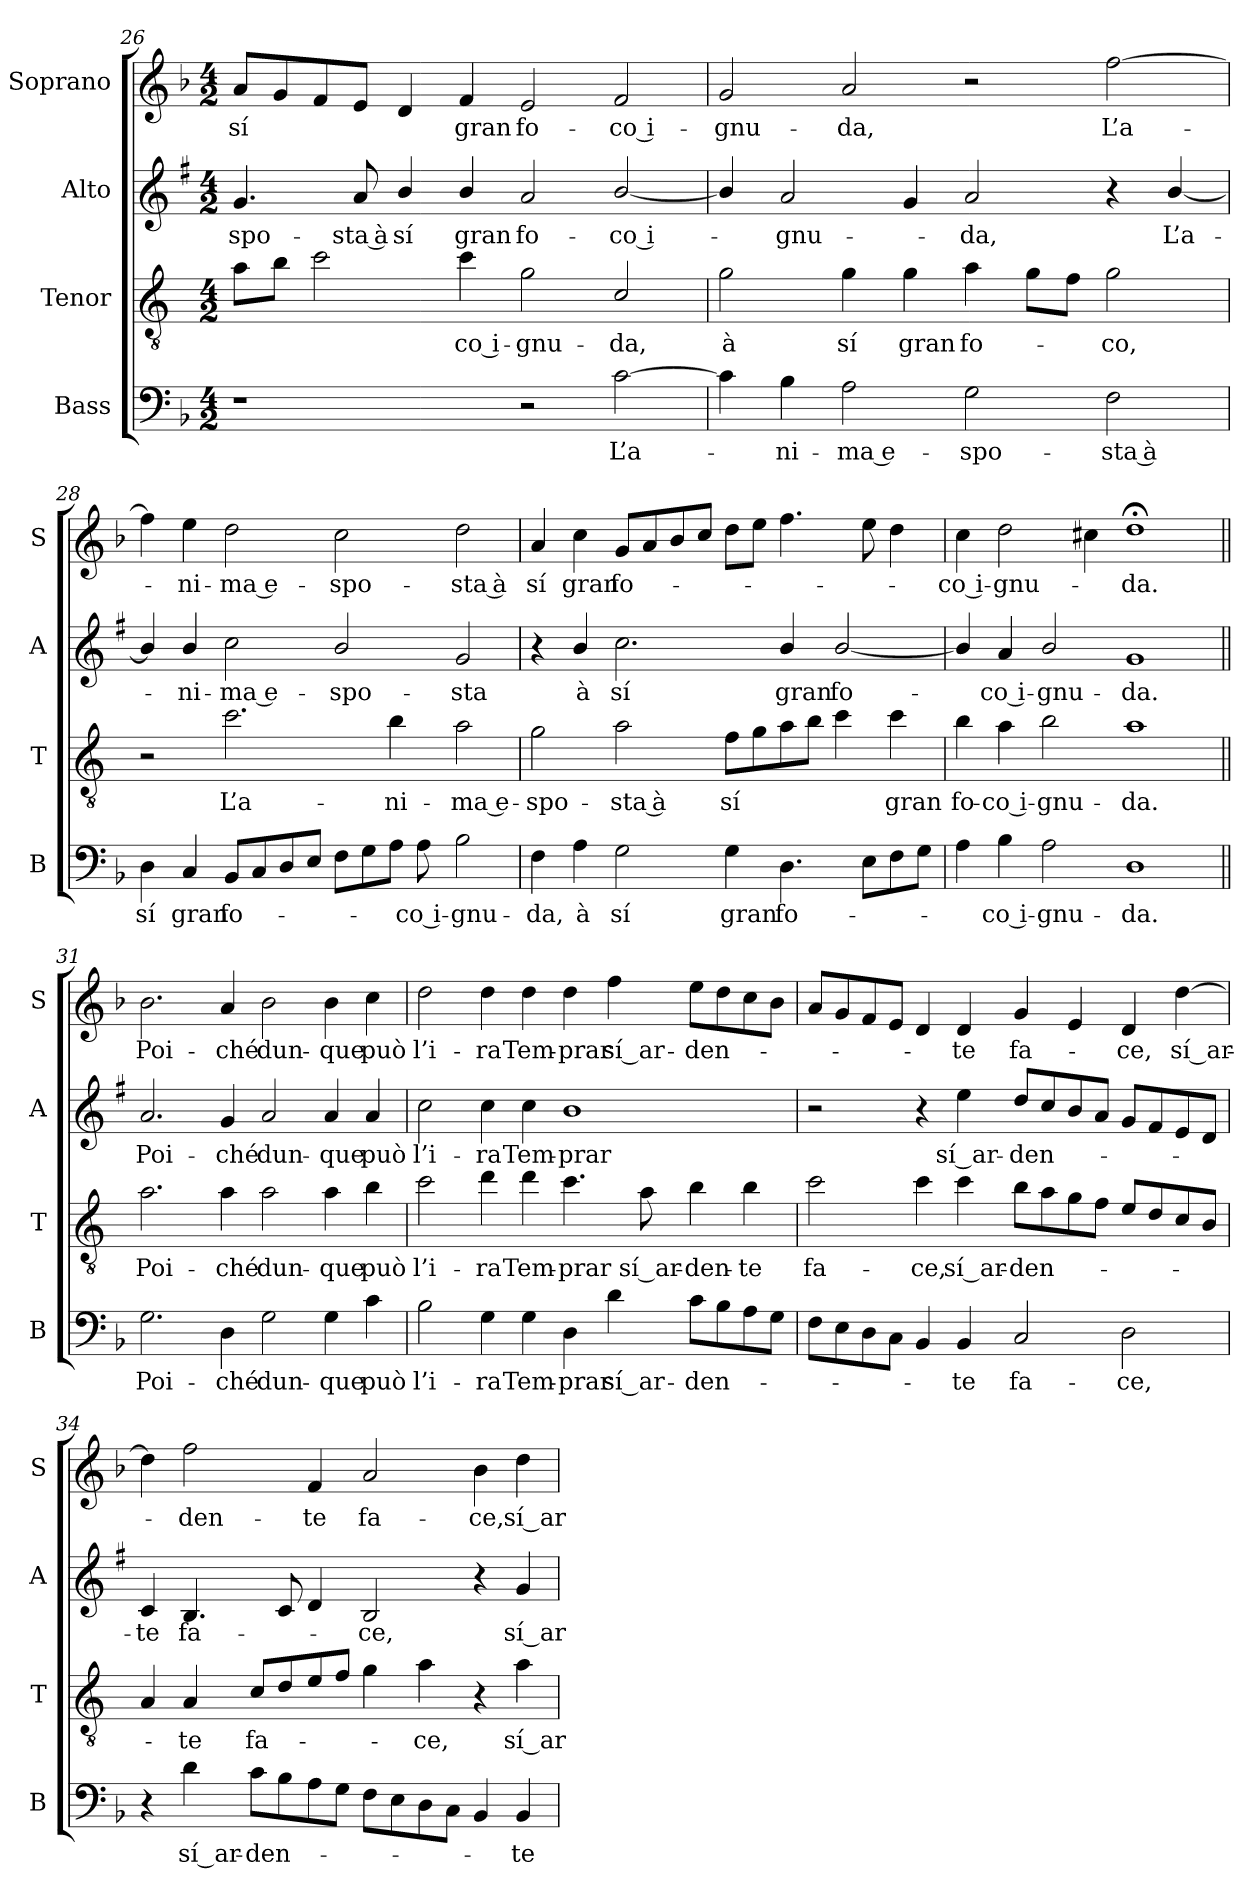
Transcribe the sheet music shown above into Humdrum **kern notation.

**kern	**text	**kern	**text	**kern	**text	**kern	**text
*part4	*part4	*part3	*part3	*part2	*part2	*part1	*part1
*staff4	*staff4	*staff3	*staff3	*staff2	*staff2	*staff1	*staff1
*I"Bass	*	*I"Tenor	*	*I"Alto	*	*I"Soprano	*
*I'B	*	*I'T	*	*I'A	*	*I'S	*
!!LO:LB:g=z
*clefF4	*	*clefGv2	*	*clefG2	*	*clefG2	*
*	*	*ITrd4c7	*	*ITrd1c2	*	*	*
*k[b-]	*	*k[b-]	*	*k[b-]	*	*k[b-]	*
*F:	*	*F:	*	*F:	*	*F:	*
*M4/2	*	*M4/2	*	*M4/2	*	*M4/2	*
=26	=26	=26	=26	=26	=26	=26	=26
!	!	!	!	!	!LO:LY:b	!	!LO:LY:b
1r	.	8d\L	.	4.f/	-spo-	8a/L	sí
.	.	8e\J	.	.	.	8g/	.
.	.	2f\	.	.	.	8f/	.
!	!	!	!	!	!LO:LY:b	!	!
.	.	.	.	8g/	-sta à	8e/J	.
!	!	!	!	!	!LO:LY:b	!	!
.	.	.	.	4a/	sí	4d/	.
!	!	!	!LO:LY:b	!	!LO:LY:b	!	!LO:LY:b
.	.	4f\	-co i-	4a/	gran	4f/	gran
!	!	!	!LO:LY:b	!	!LO:LY:b	!	!LO:LY:b
2r	.	2c\	-gnu-	2g/	fo-	2e/	fo-
!	!LO:LY:b	!	!LO:LY:b	!	!LO:LY:b	!	!LO:LY:b
[2c\	L’a-	2F/	-da,	[2a/	-co i-	2f/	-co i-
=27	=27	=27	=27	=27	=27	=27	=27
!	!	!	!LO:LY:b	!	!	!	!LO:LY:b
4c\]	.	2c\	à	4a/]	.	2g/	-gnu-
!	!LO:LY:b	!	!	!	!LO:LY:b	!	!
4B-\	-ni-	.	.	2g/	-gnu-	.	.
!	!LO:LY:b	!	!LO:LY:b	!	!	!	!LO:LY:b
2A\	-ma e-	4c\	sí	.	.	2a/	-da,
!	!	!	!LO:LY:b	!	!	!	!
.	.	4c\	gran	4f/	.	.	.
!	!LO:LY:b	!	!LO:LY:b	!	!LO:LY:b	!	!
2G\	-spo-	4d\	fo-	2g/	-da,	2r	.
.	.	8c\L	.	.	.	.	.
.	.	8B-\J	.	.	.	.	.
!	!LO:LY:b	!	!LO:LY:b	!	!	!	!LO:LY:b
2F\	-sta à	2c\	-co,	4r	.	[2ff\	L’a-
!	!	!	!	!	!LO:LY:b	!	!
.	.	.	.	[4a/	L’a-	.	.
=28	=28	=28	=28	=28	=28	=28	=28
!	!LO:LY:b	!	!	!	!	!	!
4D\	sí	2r	.	4a/]	.	4ff\]	.
!	!LO:LY:b	!	!	!	!LO:LY:b	!	!LO:LY:b
4C/	gran	.	.	4a/	-ni-	4ee\	-ni-
!	!LO:LY:b	!	!LO:LY:b	!	!LO:LY:b	!	!LO:LY:b
8BB-/L	fo-	2.f\	L’a-	2b-\	-ma e-	2dd\	-ma e-
8C/	.	.	.	.	.	.	.
8D/	.	.	.	.	.	.	.
8E/J	.	.	.	.	.	.	.
!	!	!	!	!	!LO:LY:b	!	!LO:LY:b
8F\L	.	.	.	2a/	-spo-	2cc\	-spo-
8G\	.	.	.	.	.	.	.
!	!	!	!LO:LY:b	!	!	!	!
8A\J	.	4e\	-ni-	.	.	.	.
!	!LO:LY:b	!	!	!	!	!	!
8A\	-co i-	.	.	.	.	.	.
!	!LO:LY:b	!	!LO:LY:b	!	!LO:LY:b	!	!LO:LY:b
2B-\	-gnu-	2d\	-ma e-	2f/	-sta	2dd\	-sta à
!!LO:PB:g=z
=29	=29	=29	=29	=29	=29	=29	=29
!	!LO:LY:b	!	!LO:LY:b	!	!	!	!LO:LY:b
4F\	-da,	2c\	-spo-	4r	.	4a/	sí
!	!LO:LY:b	!	!	!	!LO:LY:b	!	!LO:LY:b
4A\	à	.	.	4a/	à	4cc\	gran
!	!LO:LY:b	!	!LO:LY:b	!	!LO:LY:b	!	!LO:LY:b
2G\	sí	2d\	-sta à	2.b-\	sí	8g/L	fo-
.	.	.	.	.	.	8a/	.
.	.	.	.	.	.	8b-/	.
.	.	.	.	.	.	8cc/J	.
!	!LO:LY:b	!	!LO:LY:b	!	!	!	!
4G\	gran	8B-\L	sí	.	.	8dd\L	.
.	.	8c\	.	.	.	8ee\J	.
!	!LO:LY:b	!	!	!	!LO:LY:b	!	!
4.D\	fo-	8d\	.	4a/	gran	4.ff\	.
.	.	8e\J	.	.	.	.	.
!	!	!	!	!	!LO:LY:b	!	!
.	.	4f\	.	[2a/	fo-	.	.
8E\L	.	.	.	.	.	8ee\	.
!	!	!	!LO:LY:b	!	!	!	!
8F\	.	4f\	gran	.	.	4dd\	.
8G\J	.	.	.	.	.	.	.
=30	=30	=30	=30	=30	=30	=30	=30
!	!	!	!LO:LY:b	!	!	!	!LO:LY:b
4A\	.	4e\	fo-	4a/]	.	4cc\	-co i-
!	!LO:LY:b	!	!LO:LY:b	!	!LO:LY:b	!	!LO:LY:b
4B-\	-co i-	4d\	-co i-	4g/	-co i-	2dd\	-gnu-
!	!LO:LY:b	!	!LO:LY:b	!	!LO:LY:b	!	!
2A\	-gnu-	2e\	-gnu-	2a/	-gnu-	.	.
.	.	.	.	.	.	4cc#X\	.
!	!LO:LY:b	!	!LO:LY:b	!	!LO:LY:b	!	!LO:LY:b
1D	-da.	1d	-da.	1f	-da.	1dd;<	-da.
=31||	=31||	=31||	=31||	=31||	=31||	=31||	=31||
!	!LO:LY:b	!	!LO:LY:b	!	!LO:LY:b	!	!LO:LY:b
2.G\	Poi-	2.d\	Poi-	2.g/	Poi-	2.b-\	Poi-
!	!LO:LY:b	!	!LO:LY:b	!	!LO:LY:b	!	!LO:LY:b
4D\	-ché	4d\	-ché	4f/	-ché	4a/	-ché
!	!LO:LY:b	!	!LO:LY:b	!	!LO:LY:b	!	!LO:LY:b
2G\	dun-	2d\	dun-	2g/	dun-	2b-\	dun-
!	!LO:LY:b	!	!LO:LY:b	!	!LO:LY:b	!	!LO:LY:b
4G\	-que	4d\	-que	4g/	-que	4b-\	-que
!	!LO:LY:b	!	!LO:LY:b	!	!LO:LY:b	!	!LO:LY:b
4c\	può	4e\	può	4g/	può	4cc\	può
!!LO:LB:g=z
=32	=32	=32	=32	=32	=32	=32	=32
!	!LO:LY:b	!	!LO:LY:b	!	!LO:LY:b	!	!LO:LY:b
2B-\	l’i-	2f\	l’i-	2b-\	l’i-	2dd\	l’i-
!	!LO:LY:b	!	!LO:LY:b	!	!LO:LY:b	!	!LO:LY:b
4G\	-ra	4g\	-ra	4b-\	-ra	4dd\	-ra
!	!LO:LY:b	!	!LO:LY:b	!	!LO:LY:b	!	!LO:LY:b
4G\	Tem-	4g\	Tem-	4b-\	Tem-	4dd\	Tem-
!	!LO:LY:b	!	!LO:LY:b	!	!LO:LY:b	!	!LO:LY:b
4D\	-prar	4.f\	-prar	1a	-prar	4dd\	-prar
!	!LO:LY:b	!	!	!	!	!	!LO:LY:b
4d\	sí ar-	.	.	.	.	4ff\	sí ar-
!	!	!	!LO:LY:b	!	!	!	!
.	.	8d\	sí ar-	.	.	.	.
!	!LO:LY:b	!	!LO:LY:b	!	!	!	!LO:LY:b
8c\L	-den-	4e\	-den-	.	.	8ee\L	-den-
8B-\	.	.	.	.	.	8dd\	.
!	!	!	!LO:LY:b	!	!	!	!
8A\	.	4e\	-te	.	.	8cc\	.
8G\J	.	.	.	.	.	8b-\J	.
=33	=33	=33	=33	=33	=33	=33	=33
!	!	!	!LO:LY:b	!	!	!	!
8F\L	.	2f\	fa-	2r	.	8a/L	.
8E\	.	.	.	.	.	8g/	.
8D\	.	.	.	.	.	8f/	.
8C\J	.	.	.	.	.	8e/J	.
!	!	!	!LO:LY:b	!	!	!	!
4BB-/	.	4f\	-ce,	4r	.	4d/	.
!	!LO:LY:b	!	!LO:LY:b	!	!LO:LY:b	!	!LO:LY:b
4BB-/	-te	4f\	sí ar-	4dd\	sí ar-	4d/	-te
!	!LO:LY:b	!	!LO:LY:b	!	!LO:LY:b	!	!LO:LY:b
2C/	fa-	8e\L	-den-	8cc/L	-den-	4g/	fa-
.	.	8d\	.	8b-/	.	.	.
.	.	8c\	.	8a/	.	4e/	.
.	.	8B-\J	.	8g/J	.	.	.
!	!LO:LY:b	!	!	!	!	!	!LO:LY:b
2D\	-ce,	8A/L	.	8f/L	.	4d/	-ce,
.	.	8G/	.	8e/	.	.	.
!	!	!	!	!	!	!	!LO:LY:b
.	.	8F/	.	8d/	.	[4dd\	sí ar-
.	.	8E/J	.	8c/J	.	.	.
=34	=34	=34	=34	=34	=34	=34	=34
!	!	!	!	!	!LO:LY:b	!	!
4r	.	4D/	.	4B-/	-te	4dd\]	.
!	!LO:LY:b	!	!LO:LY:b	!	!LO:LY:b	!	!LO:LY:b
4d\	sí ar-	4D/	-te	4.A/	fa-	2ff\	-den-
!	!LO:LY:b	!	!LO:LY:b	!	!	!	!
8c\L	-den-	8F/L	fa-	.	.	.	.
8B-\	.	8G/	.	8B-/	.	.	.
!	!	!	!	!	!	!	!LO:LY:b
8A\	.	8A/	.	4c/	.	4f/	-te
8G\J	.	8B-/J	.	.	.	.	.
!	!	!	!	!	!LO:LY:b	!	!LO:LY:b
8F\L	.	4c\	.	2A/	-ce,	2a/	fa-
8E\	.	.	.	.	.	.	.
!	!	!	!LO:LY:b	!	!	!	!
8D\	.	4d\	-ce,	.	.	.	.
8C\J	.	.	.	.	.	.	.
!	!	!	!	!	!	!	!LO:LY:b
4BB-/	.	4r	.	4r	.	4b-\	-ce,
!	!LO:LY:b	!	!LO:LY:b	!	!LO:LY:b	!	!LO:LY:b
4BB-/	-te	4d\	sí ar-	4f/	sí ar-	4dd\	sí ar-
=	=	=	=	=	=	=	=
*-	*-	*-	*-	*-	*-	*-	*-
